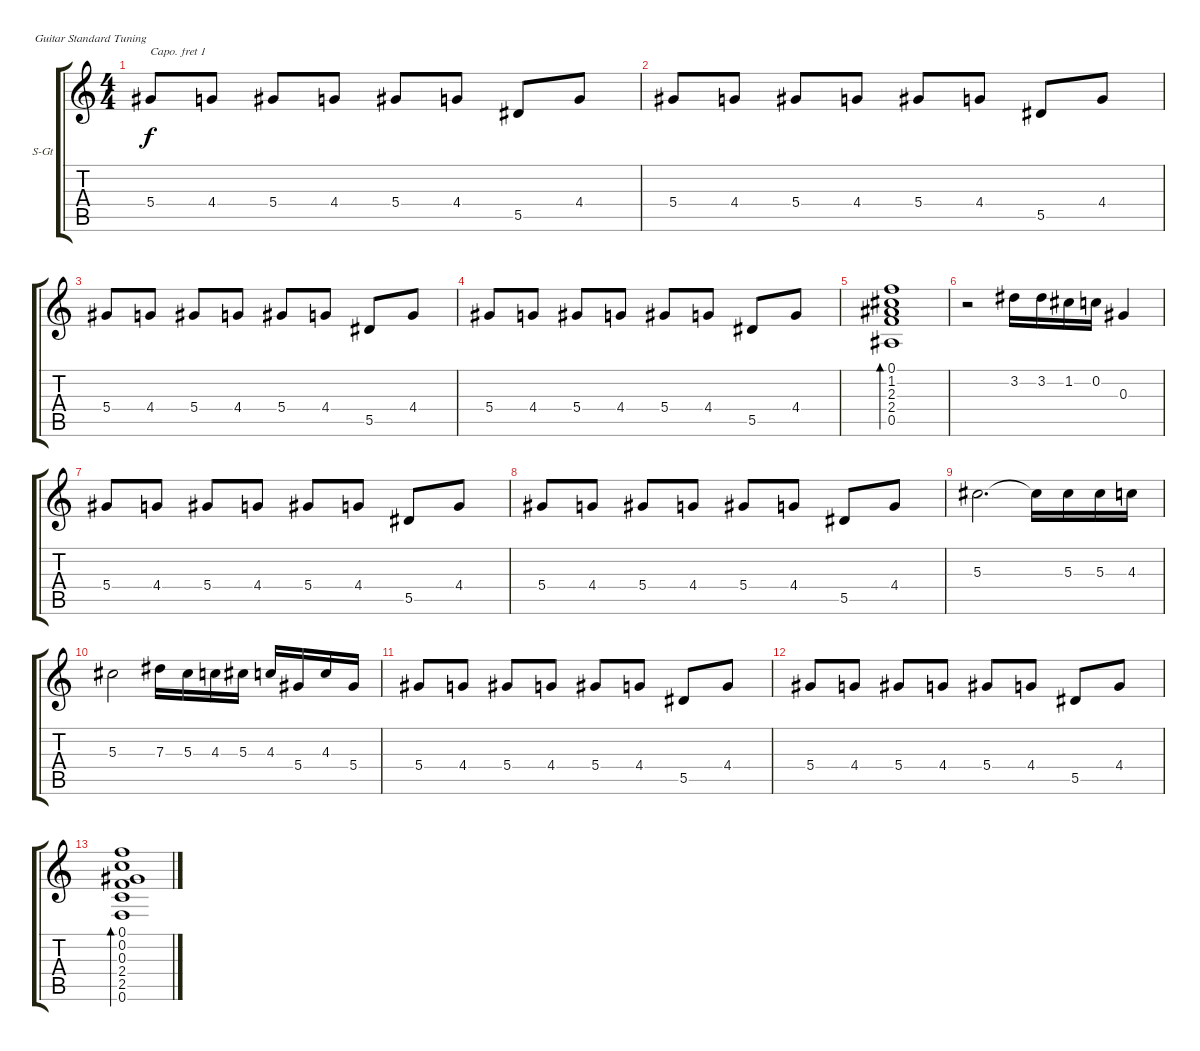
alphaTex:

\bracketExtendMode groupsimilarinstruments
\firstSystemTrackNameOrientation horizontal
\otherSystemsTrackNameOrientation horizontal
\track ("twelve strings" "S-Gt") {instrument acousticguitarsteel}
\staff {score tabs}
\capo 1
\tuning (E4 B3 G3 D3 A2 E2)
\ts (4 4)
\tempo (80 hide)
\clef g2
\ks c
5.4.8{dy f} 4.4.8 5.4.8 4.4.8 5.4.8 4.4.8 5.5.8 4.4.8 |
5.4.8 4.4.8 5.4.8 4.4.8 5.4.8 4.4.8 5.5.8 4.4.8 |
5.4.8 4.4.8 5.4.8 4.4.8 5.4.8 4.4.8 5.5.8 4.4.8 |
5.4.8 4.4.8 5.4.8 4.4.8 5.4.8 4.4.8 5.5.8 4.4.8 |
(0.1 1.2 2.3 2.4 0.5).1{bd 30} |
r.2 3.2.16 3.2.16 1.2.16 0.2.16 0.3.4 |
5.4.8 4.4.8 5.4.8 4.4.8 5.4.8 4.4.8 5.5.8 4.4.8 |
5.4.8 4.4.8 5.4.8 4.4.8 5.4.8 4.4.8 5.5.8 4.4.8 |
5.3.2{d} 5.3{t}.16 5.3.16 5.3.16 4.3.16 |
5.3.2 7.3.16 5.3.16 4.3.16 5.3.16 4.3.16 5.4.16 4.3.16 5.4.16 |
5.4.8 4.4.8 5.4.8 4.4.8 5.4.8 4.4.8 5.5.8 4.4.8 |
5.4.8 4.4.8 5.4.8 4.4.8 5.4.8 4.4.8 5.5.8 4.4.8 |
(0.1 0.2 0.3 2.4 2.5 0.6).1{bd 30}
